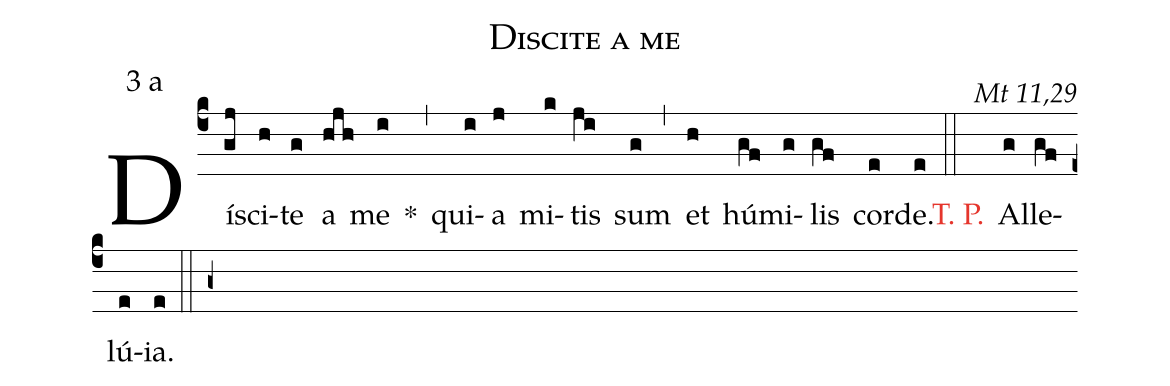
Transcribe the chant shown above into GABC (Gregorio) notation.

name: Discite a me;
mode: 3;
mode-differentia: a;
commentary: Mt 11,29;
%%
(c4)

Dí(gj)sci(h)te(g) a(hjh) me(i) *(,) qui(i)a(j) mi(k)tis(ji) sum(g) (,) et(h) hú(gf)mi(g)lis(gf) cor(e)de.(e)

(::)

<nlba><c>T. P.</c>() Al</nlba>(g)le(gf)lú(e)ia.(e)

(::)

(g+)
